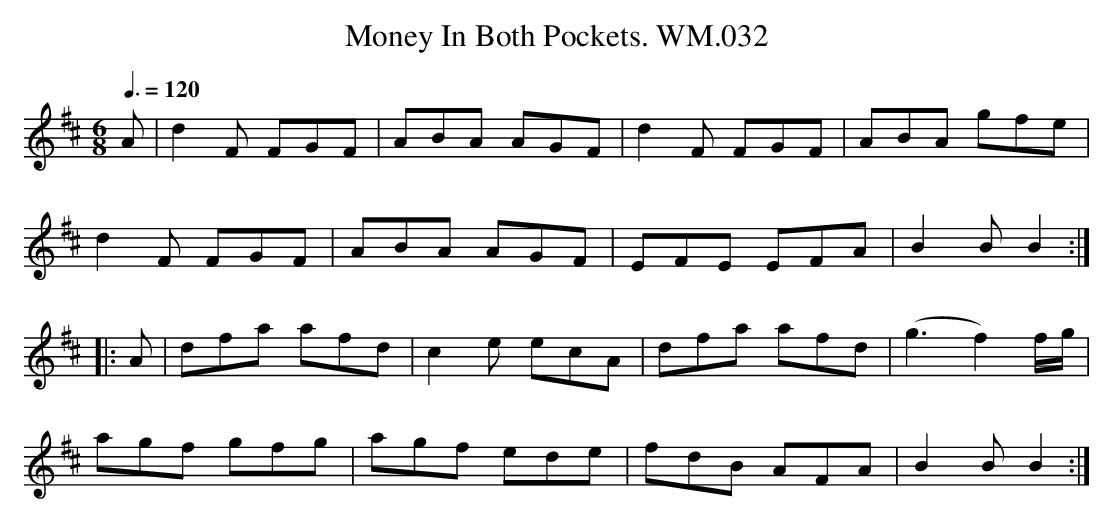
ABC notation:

X:1
T:Money In Both Pockets. WM.032
M:6/8
L:1/8
Q:3/8=120
K:D
A|d2F FGF|ABA AGF|d2F FGF|ABA gfe|
d2F FGF|ABA AGF|EFE EFA|B2BB2:|
|:A|dfa afd|c2e ecA|dfa afd|(g3f2) f/g/|
agf gfg|agf ede|fdB AFA|B2BB2:|
